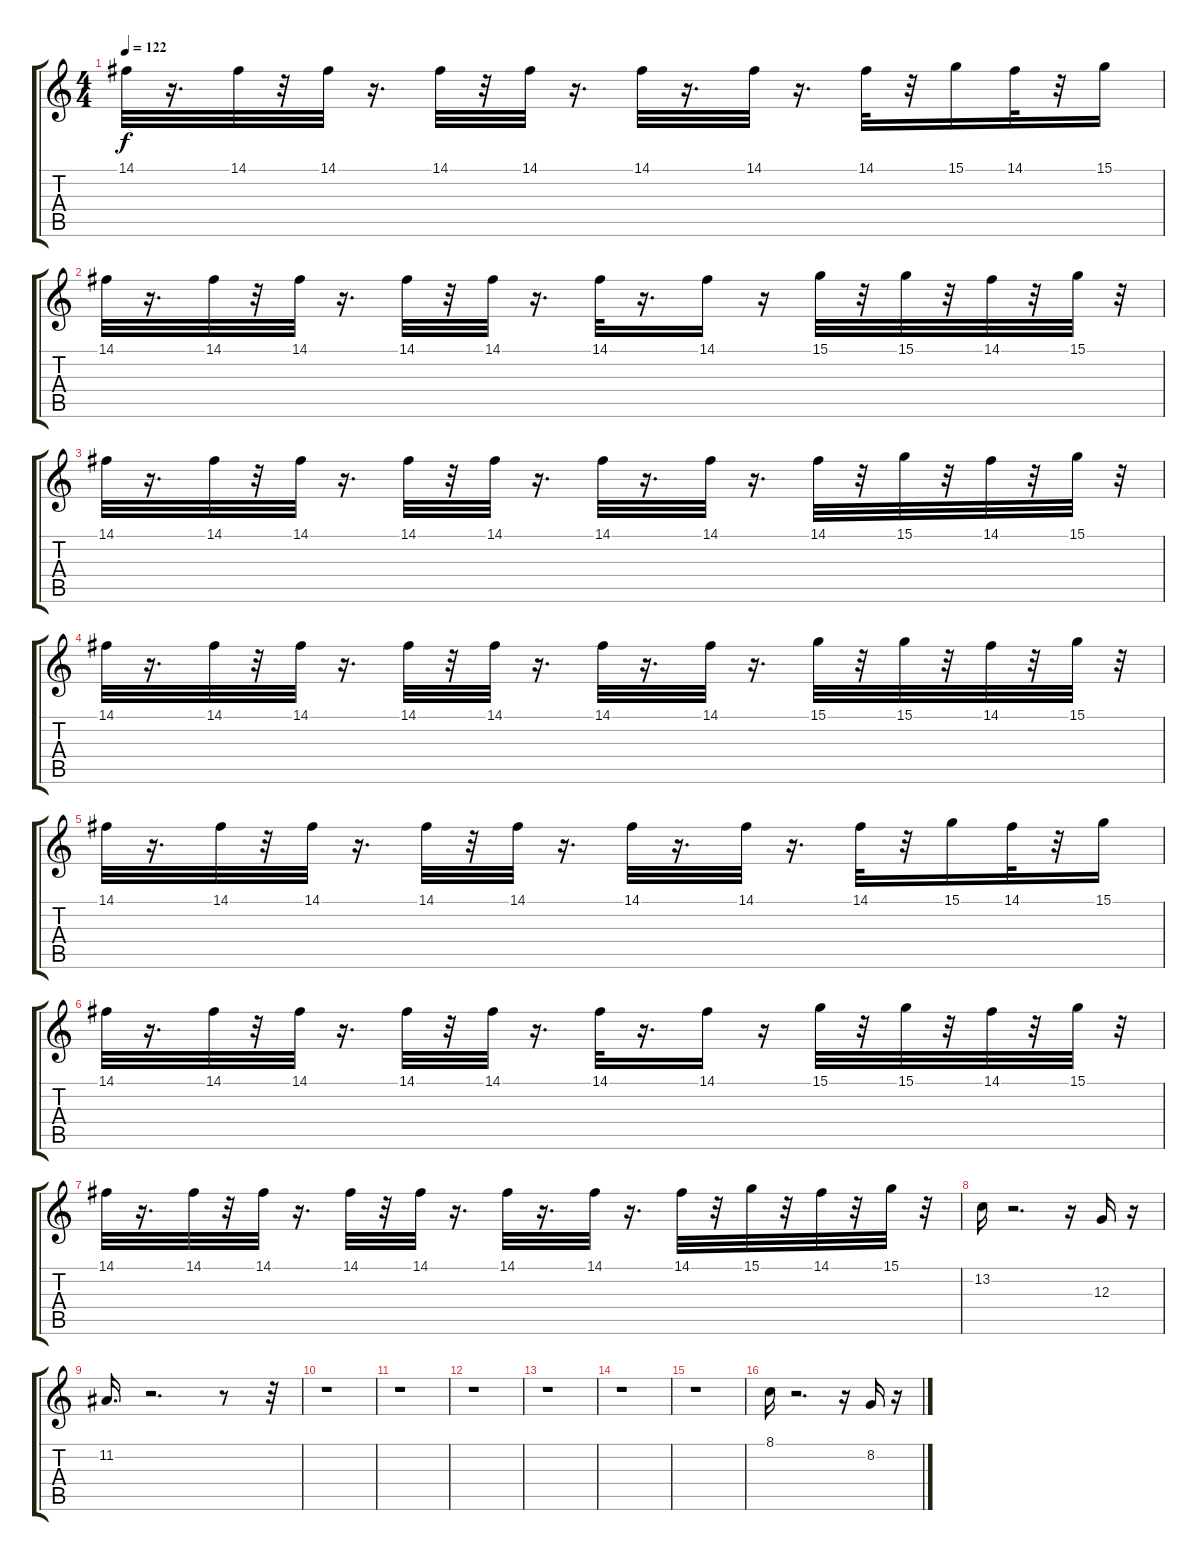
\track "" {instrument orchestrahit}
\staff {score tabs}
\tuning (E4 B3 G3 D3 A2 E2) {hide}
\ts (4 4)
\tempo 122
\clef g2
\ks c
14.1.32{dy f} r.16{d} 14.1.32 r.32 14.1.32 r.16{d} 14.1.32 r.32 14.1.32 r.16{d} 14.1.32 r.16{d} 14.1.32 r.16{d} 14.1.32 r.32 15.1.16 14.1.32 r.32 15.1.16 |
14.1.32 r.16{d} 14.1.32 r.32 14.1.32 r.16{d} 14.1.32 r.32 14.1.32 r.16{d} 14.1.32 r.16{d} 14.1.16 r.16 15.1.32 r.32 15.1.32 r.32 14.1.32 r.32 15.1.32 r.32 |
14.1.32 r.16{d} 14.1.32 r.32 14.1.32 r.16{d} 14.1.32 r.32 14.1.32 r.16{d} 14.1.32 r.16{d} 14.1.32 r.16{d} 14.1.32 r.32 15.1.32 r.32 14.1.32 r.32 15.1.32 r.32 |
14.1.32 r.16{d} 14.1.32 r.32 14.1.32 r.16{d} 14.1.32 r.32 14.1.32 r.16{d} 14.1.32 r.16{d} 14.1.32 r.16{d} 15.1.32 r.32 15.1.32 r.32 14.1.32 r.32 15.1.32 r.32 |
14.1.32 r.16{d} 14.1.32 r.32 14.1.32 r.16{d} 14.1.32 r.32 14.1.32 r.16{d} 14.1.32 r.16{d} 14.1.32 r.16{d} 14.1.32 r.32 15.1.16 14.1.32 r.32 15.1.16 |
14.1.32 r.16{d} 14.1.32 r.32 14.1.32 r.16{d} 14.1.32 r.32 14.1.32 r.16{d} 14.1.32 r.16{d} 14.1.16 r.16 15.1.32 r.32 15.1.32 r.32 14.1.32 r.32 15.1.32 r.32 |
14.1.32 r.16{d} 14.1.32 r.32 14.1.32 r.16{d} 14.1.32 r.32 14.1.32 r.16{d} 14.1.32 r.16{d} 14.1.32 r.16{d} 14.1.32 r.32 15.1.32 r.32 14.1.32 r.32 15.1.32 r.32 |
13.2.16 r.2{d} r.16 12.3.16 r.16 |
11.2.16{d} r.2{d} r.8 r.32 |
r.1 |
r.1 |
r.1 |
r.1 |
r.1 |
r.1 |
8.1.16 r.2{d} r.16 8.2.16 r.16
